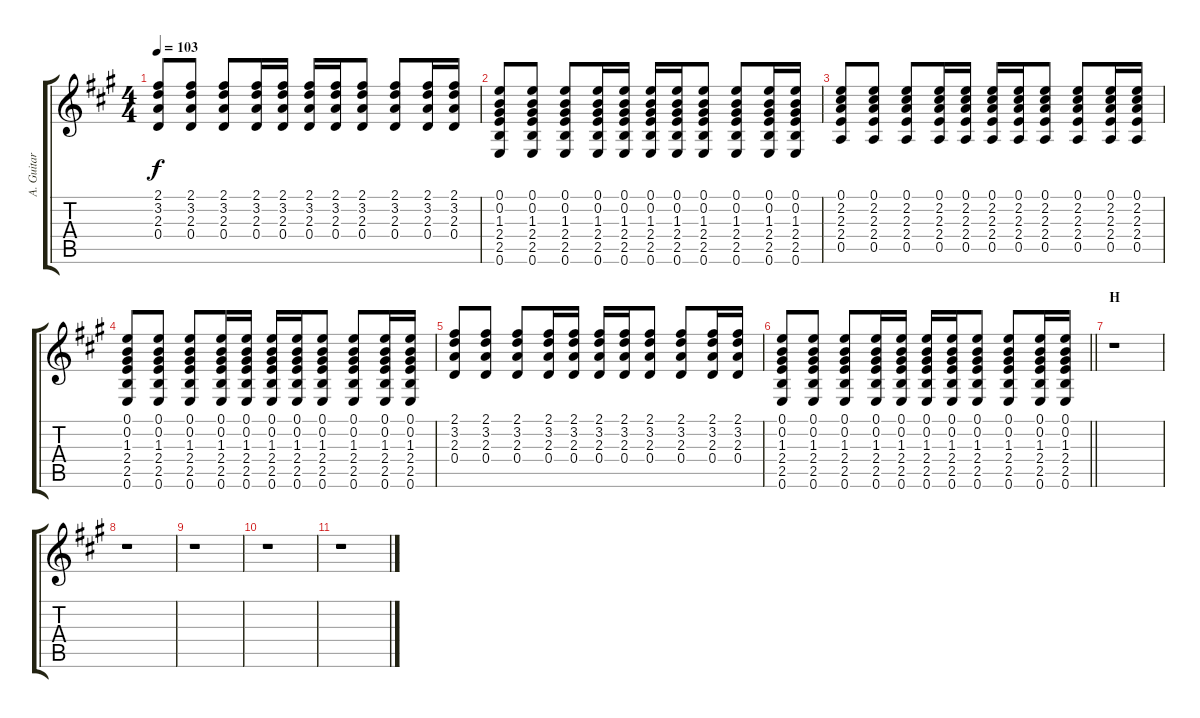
\track ("A. Guitar" "A. Guitar") {instrument acousticguitarsteel}
\staff {score tabs}
\tuning (E4 B3 G3 D3 A2 E2) {hide}
\ts (4 4)
\tempo 103
\clef g2
\ks a
(2.1 3.2 2.3 0.4).8{dy f} (2.1 3.2 2.3 0.4).8 (2.1 3.2 2.3 0.4).8 (2.1 3.2 2.3 0.4).16 (2.1 3.2 2.3 0.4).16 (2.1 3.2 2.3 0.4).16 (2.1 3.2 2.3 0.4).16 (2.1 3.2 2.3 0.4).8 (2.1 3.2 2.3 0.4).8 (2.1 3.2 2.3 0.4).16 (2.1 3.2 2.3 0.4).16 |
(0.1 0.2 1.3 2.4 2.5 0.6).8 (0.1 0.2 1.3 2.4 2.5 0.6).8 (0.1 0.2 1.3 2.4 2.5 0.6).8 (0.1 0.2 1.3 2.4 2.5 0.6).16 (0.1 0.2 1.3 2.4 2.5 0.6).16 (0.1 0.2 1.3 2.4 2.5 0.6).16 (0.1 0.2 1.3 2.4 2.5 0.6).16 (0.1 0.2 1.3 2.4 2.5 0.6).8 (0.1 0.2 1.3 2.4 2.5 0.6).8 (0.1 0.2 1.3 2.4 2.5 0.6).16 (0.1 0.2 1.3 2.4 2.5 0.6).16 |
(0.1 2.2 2.3 2.4 0.5).8{volume 0} (0.1 2.2 2.3 2.4 0.5).8 (0.1 2.2 2.3 2.4 0.5).8 (0.1 2.2 2.3 2.4 0.5).16 (0.1 2.2 2.3 2.4 0.5).16 (0.1 2.2 2.3 2.4 0.5).16 (0.1 2.2 2.3 2.4 0.5).16 (0.1 2.2 2.3 2.4 0.5).8 (0.1 2.2 2.3 2.4 0.5).8 (0.1 2.2 2.3 2.4 0.5).16 (0.1 2.2 2.3 2.4 0.5).16 |
(0.1 0.2 1.3 2.4 2.5 0.6).8 (0.1 0.2 1.3 2.4 2.5 0.6).8 (0.1 0.2 1.3 2.4 2.5 0.6).8 (0.1 0.2 1.3 2.4 2.5 0.6).16 (0.1 0.2 1.3 2.4 2.5 0.6).16 (0.1 0.2 1.3 2.4 2.5 0.6).16 (0.1 0.2 1.3 2.4 2.5 0.6).16 (0.1 0.2 1.3 2.4 2.5 0.6).8 (0.1 0.2 1.3 2.4 2.5 0.6).8 (0.1 0.2 1.3 2.4 2.5 0.6).16 (0.1 0.2 1.3 2.4 2.5 0.6).16 |
(2.1 3.2 2.3 0.4).8 (2.1 3.2 2.3 0.4).8 (2.1 3.2 2.3 0.4).8 (2.1 3.2 2.3 0.4).16 (2.1 3.2 2.3 0.4).16 (2.1 3.2 2.3 0.4).16 (2.1 3.2 2.3 0.4).16 (2.1 3.2 2.3 0.4).8 (2.1 3.2 2.3 0.4).8 (2.1 3.2 2.3 0.4).16 (2.1 3.2 2.3 0.4).16 |
\barLineRight lightlight
(0.1 0.2 1.3 2.4 2.5 0.6).8 (0.1 0.2 1.3 2.4 2.5 0.6).8 (0.1 0.2 1.3 2.4 2.5 0.6).8 (0.1 0.2 1.3 2.4 2.5 0.6).16 (0.1 0.2 1.3 2.4 2.5 0.6).16 (0.1 0.2 1.3 2.4 2.5 0.6).16 (0.1 0.2 1.3 2.4 2.5 0.6).16 (0.1 0.2 1.3 2.4 2.5 0.6).8 (0.1 0.2 1.3 2.4 2.5 0.6).8 (0.1 0.2 1.3 2.4 2.5 0.6).16 (0.1 0.2 1.3 2.4 2.5 0.6).16 |
\section ("" "H")
r.1 |
r.1 |
r.1 |
r.1 |
r.1
